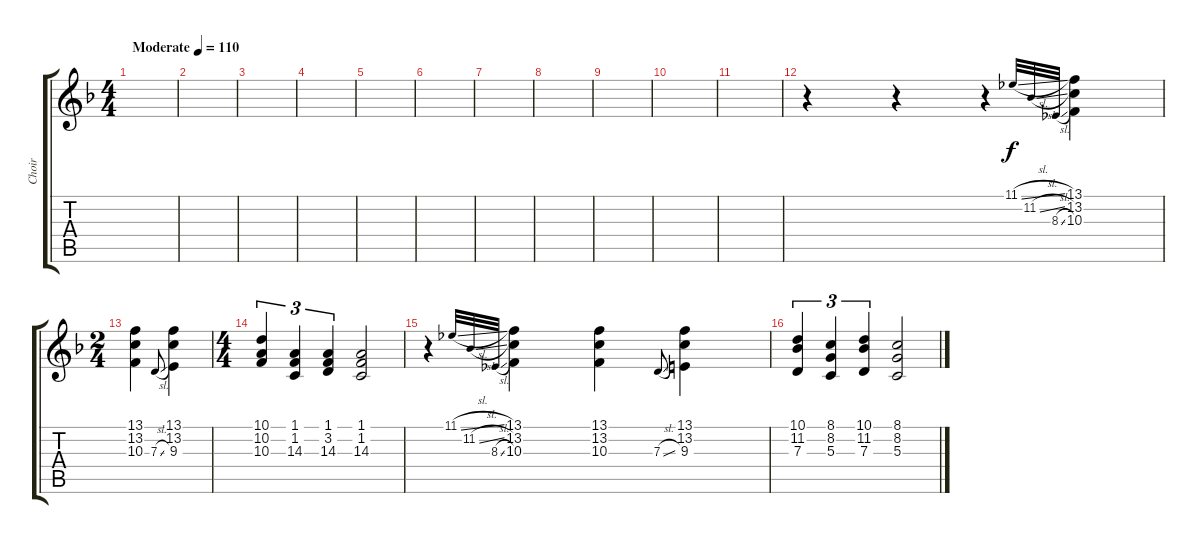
\track ("Choir" "Choir") {instrument voiceoohs}
\staff {score tabs}
\tuning (E4 B3 G3 D3 A2 E2) {hide}
\ts (4 4)
\tempo (110 "Moderate")
\clef g2
\ks f
|
|
|
|
|
|
|
|
|
|
|
r.4 r.4 r.4 11.1{sl}.32{gr onbeat} 11.2{sl}.32{gr onbeat} 8.3{sl}.32{gr onbeat} (13.1 13.2 10.3).4 |
\ts (2 4)
(13.1 13.2 10.3).4 7.3{sl}.8{gr onbeat} (13.1 13.2 9.3).4 |
\ts (4 4)
(10.1 10.2 10.3).4{tu (3 2)} (1.1 1.2 14.3).4{tu (3 2)} (1.1 3.2 14.3).4{tu (3 2)} (1.1 1.2 14.3).2 |
r.4 11.1{sl}.32{gr onbeat} 11.2{sl}.32{gr onbeat} 8.3{sl}.32{gr onbeat} (13.1 13.2 10.3).4 (13.1 13.2 10.3).4 7.3{sl}.8{gr onbeat} (13.1 13.2 9.3).4 |
(10.1 11.2 7.3).4{tu (3 2)} (8.1 8.2 5.3).4{tu (3 2)} (10.1 11.2 7.3).4{tu (3 2)} (8.1 8.2 5.3).2
